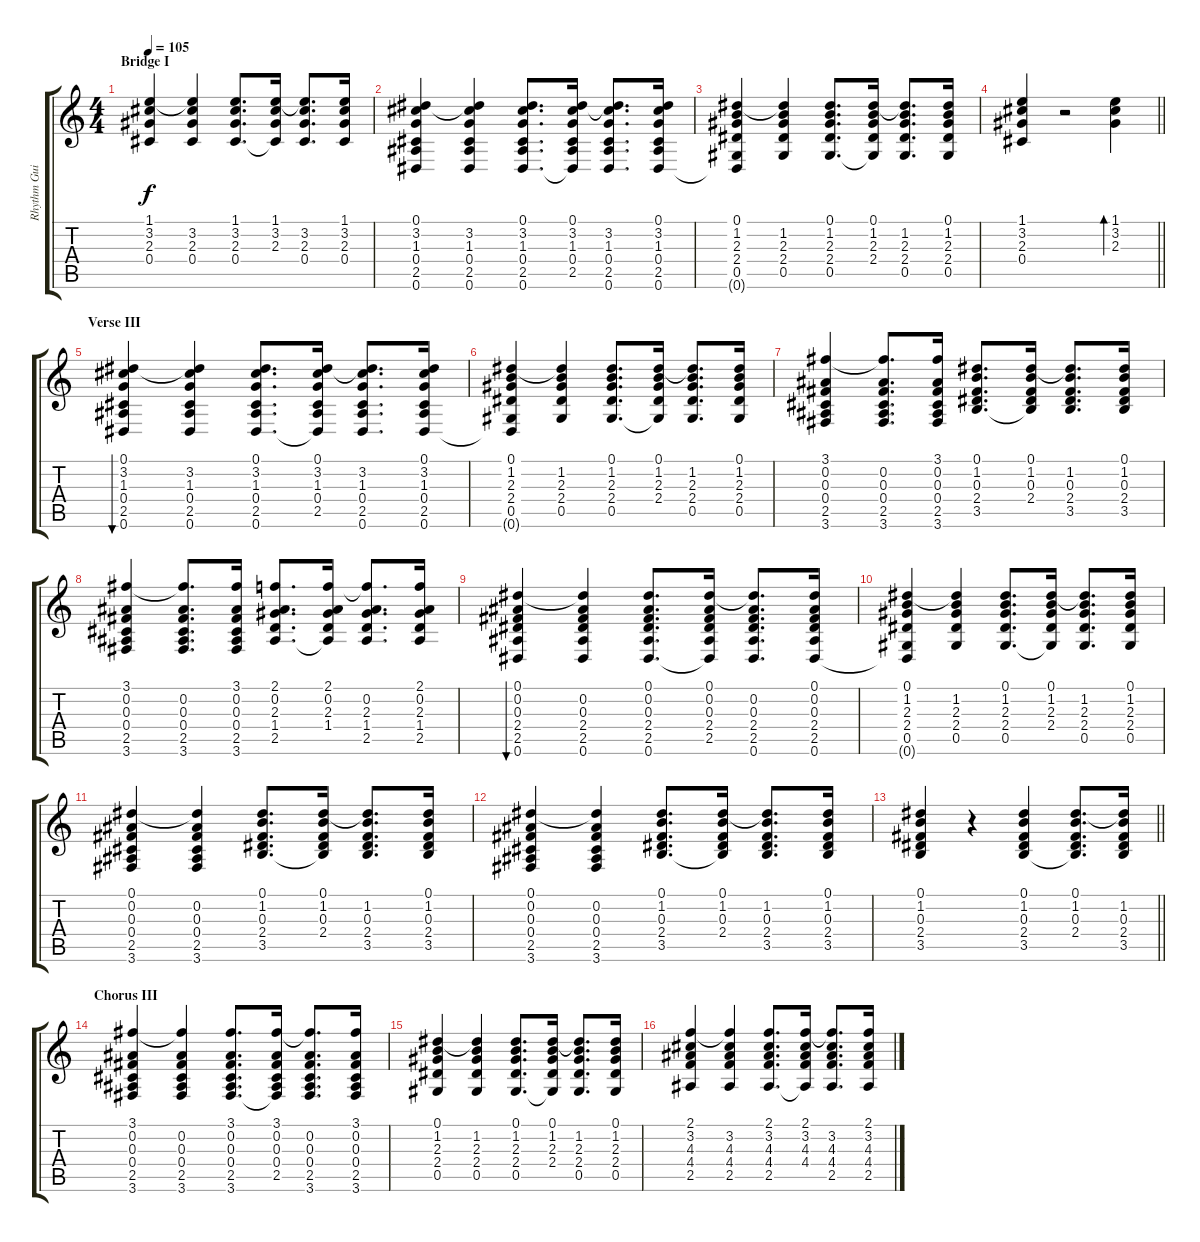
\track ("Rhythm Guitar" "Rhythm Gui") {instrument acousticguitarsteel}
\staff {score tabs}
\tuning (Eb4 Bb3 Gb3 Db3 Ab2 Eb2) {hide}
\ts (4 4)
\section ("" "Bridge I")
\tempo 105
\clef g2
\ks c
(1.1 3.2 2.3 0.4).4{dy f} (1.1{t} 3.2 2.3 0.4).4 (1.1 3.2 2.3 0.4).8{d} (1.1 3.2 2.3 0.4{t}).16 (1.1{t} 3.2 2.3 0.4).8{d} (1.1 3.2 2.3 0.4).16 |
(0.1 3.2 1.3 0.4 2.5 0.6).4 (0.1{t} 3.2 1.3 0.4 2.5 0.6).4 (0.1 3.2 1.3 0.4 2.5 0.6).8{d} (0.1 3.2 1.3 0.4 2.5 0.6{t}).16 (0.1{t} 3.2 1.3 0.4 2.5 0.6).8{d} (0.1 3.2 1.3 0.4 2.5 0.6).16 |
(0.1 1.2 2.3 2.4 0.5 0.6{t}).4 (0.1{t} 1.2 2.3 2.4 0.5).4 (0.1 1.2 2.3 2.4 0.5).8{d} (0.1 1.2 2.3 2.4 0.5{t}).16 (0.1{t} 1.2 2.3 2.4 0.5).8{d} (0.1 1.2 2.3 2.4 0.5).16 |
\barLineRight lightlight
(1.1 3.2 2.3 0.4).4 r.2 (1.1 3.2 2.3).4{bd 60} |
\section ("" "Verse III")
(0.1 3.2 1.3 0.4 2.5 0.6).4{bu 120} (0.1{t} 3.2 1.3 0.4 2.5 0.6).4 (0.1 3.2 1.3 0.4 2.5 0.6).8{d} (0.1 3.2 1.3 0.4 2.5 0.6{t}).16 (0.1{t} 3.2 1.3 0.4 2.5 0.6).8{d} (0.1 3.2 1.3 0.4 2.5 0.6).16 |
(0.1 1.2 2.3 2.4 0.5 0.6{t}).4 (0.1{t} 1.2 2.3 2.4 0.5).4 (0.1 1.2 2.3 2.4 0.5).8{d} (0.1 1.2 2.3 2.4 0.5{t}).16 (0.1{t} 1.2 2.3 2.4 0.5).8{d} (0.1 1.2 2.3 2.4 0.5).16 |
(3.1 0.2 0.3 0.4 2.5 3.6).4 (3.1{t} 0.2 0.3 0.4 2.5 3.6).8{d} (3.1 0.2 0.3 0.4 2.5 3.6).16 (0.1 1.2 0.3 2.4 3.5).8{d} (0.1 1.2 0.3 2.4 3.5{t}).16 (0.1{t} 1.2 0.3 2.4 3.5).8{d} (0.1 1.2 0.3 2.4 3.5).16 |
(3.1 0.2 0.3 0.4 2.5 3.6).4 (3.1{t} 0.2 0.3 0.4 2.5 3.6).8{d} (3.1 0.2 0.3 0.4 2.5 3.6).16 (2.1 0.2 2.3 1.4 2.5).8{d} (2.1 0.2 2.3 1.4 2.5{t}).16 (2.1{t} 0.2 2.3 1.4 2.5).8{d} (2.1 0.2 2.3 1.4 2.5).16 |
(0.1 0.2 0.3 2.4 2.5 0.6).4{bu 120} (0.1{t} 0.2 0.3 2.4 2.5 0.6).4 (0.1 0.2 0.3 2.4 2.5 0.6).8{d} (0.1 0.2 0.3 2.4 2.5 0.6{t}).16 (0.1{t} 0.2 0.3 2.4 2.5 0.6).8{d} (0.1 0.2 0.3 2.4 2.5 0.6).16 |
(0.1 1.2 2.3 2.4 0.5 0.6{t}).4 (0.1{t} 1.2 2.3 2.4 0.5).4 (0.1 1.2 2.3 2.4 0.5).8{d} (0.1 1.2 2.3 2.4 0.5{t}).16 (0.1{t} 1.2 2.3 2.4 0.5).8{d} (0.1 1.2 2.3 2.4 0.5).16 |
(0.1 0.2 0.3 0.4 2.5 3.6).4 (0.1{t} 0.2 0.3 0.4 2.5 3.6).4 (0.1 1.2 0.3 2.4 3.5).8{d} (0.1 1.2 0.3 2.4 3.5{t}).16 (0.1{t} 1.2 0.3 2.4 3.5).8{d} (0.1 1.2 0.3 2.4 3.5).16 |
(0.1 0.2 0.3 0.4 2.5 3.6).4 (0.1{t} 0.2 0.3 0.4 2.5 3.6).4 (0.1 1.2 0.3 2.4 3.5).8{d} (0.1 1.2 0.3 2.4 3.5{t}).16 (0.1{t} 1.2 0.3 2.4 3.5).8{d} (0.1 1.2 0.3 2.4 3.5).16 |
\barLineRight lightlight
(0.1 1.2 0.3 2.4 3.5).4 r.4 (0.1 1.2 0.3 2.4 3.5).4 (0.1 1.2 0.3 2.4 3.5{t}).8{d} (0.1{t} 1.2 0.3 2.4 3.5).16 |
\section ("" "Chorus III")
(3.1 0.2 0.3 0.4 2.5 3.6).4 (3.1{t} 0.2 0.3 0.4 2.5 3.6).4 (3.1 0.2 0.3 0.4 2.5 3.6).8{d} (3.1 0.2 0.3 0.4 2.5 3.6{t}).16 (3.1{t} 0.2 0.3 0.4 2.5 3.6).8{d} (3.1 0.2 0.3 0.4 2.5 3.6).16 |
(0.1 1.2 2.3 2.4 0.5).4 (0.1{t} 1.2 2.3 2.4 0.5).4 (0.1 1.2 2.3 2.4 0.5).8{d} (0.1 1.2 2.3 2.4 0.5{t}).16 (0.1{t} 1.2 2.3 2.4 0.5).8{d} (0.1 1.2 2.3 2.4 0.5).16 |
(2.1 3.2 4.3 4.4 2.5).4 (2.1{t} 3.2 4.3 4.4 2.5).4 (2.1 3.2 4.3 4.4 2.5).8{d} (2.1 3.2 4.3 4.4 2.5{t}).16 (2.1{t} 3.2 4.3 4.4 2.5).8{d} (2.1 3.2 4.3 4.4 2.5).16
